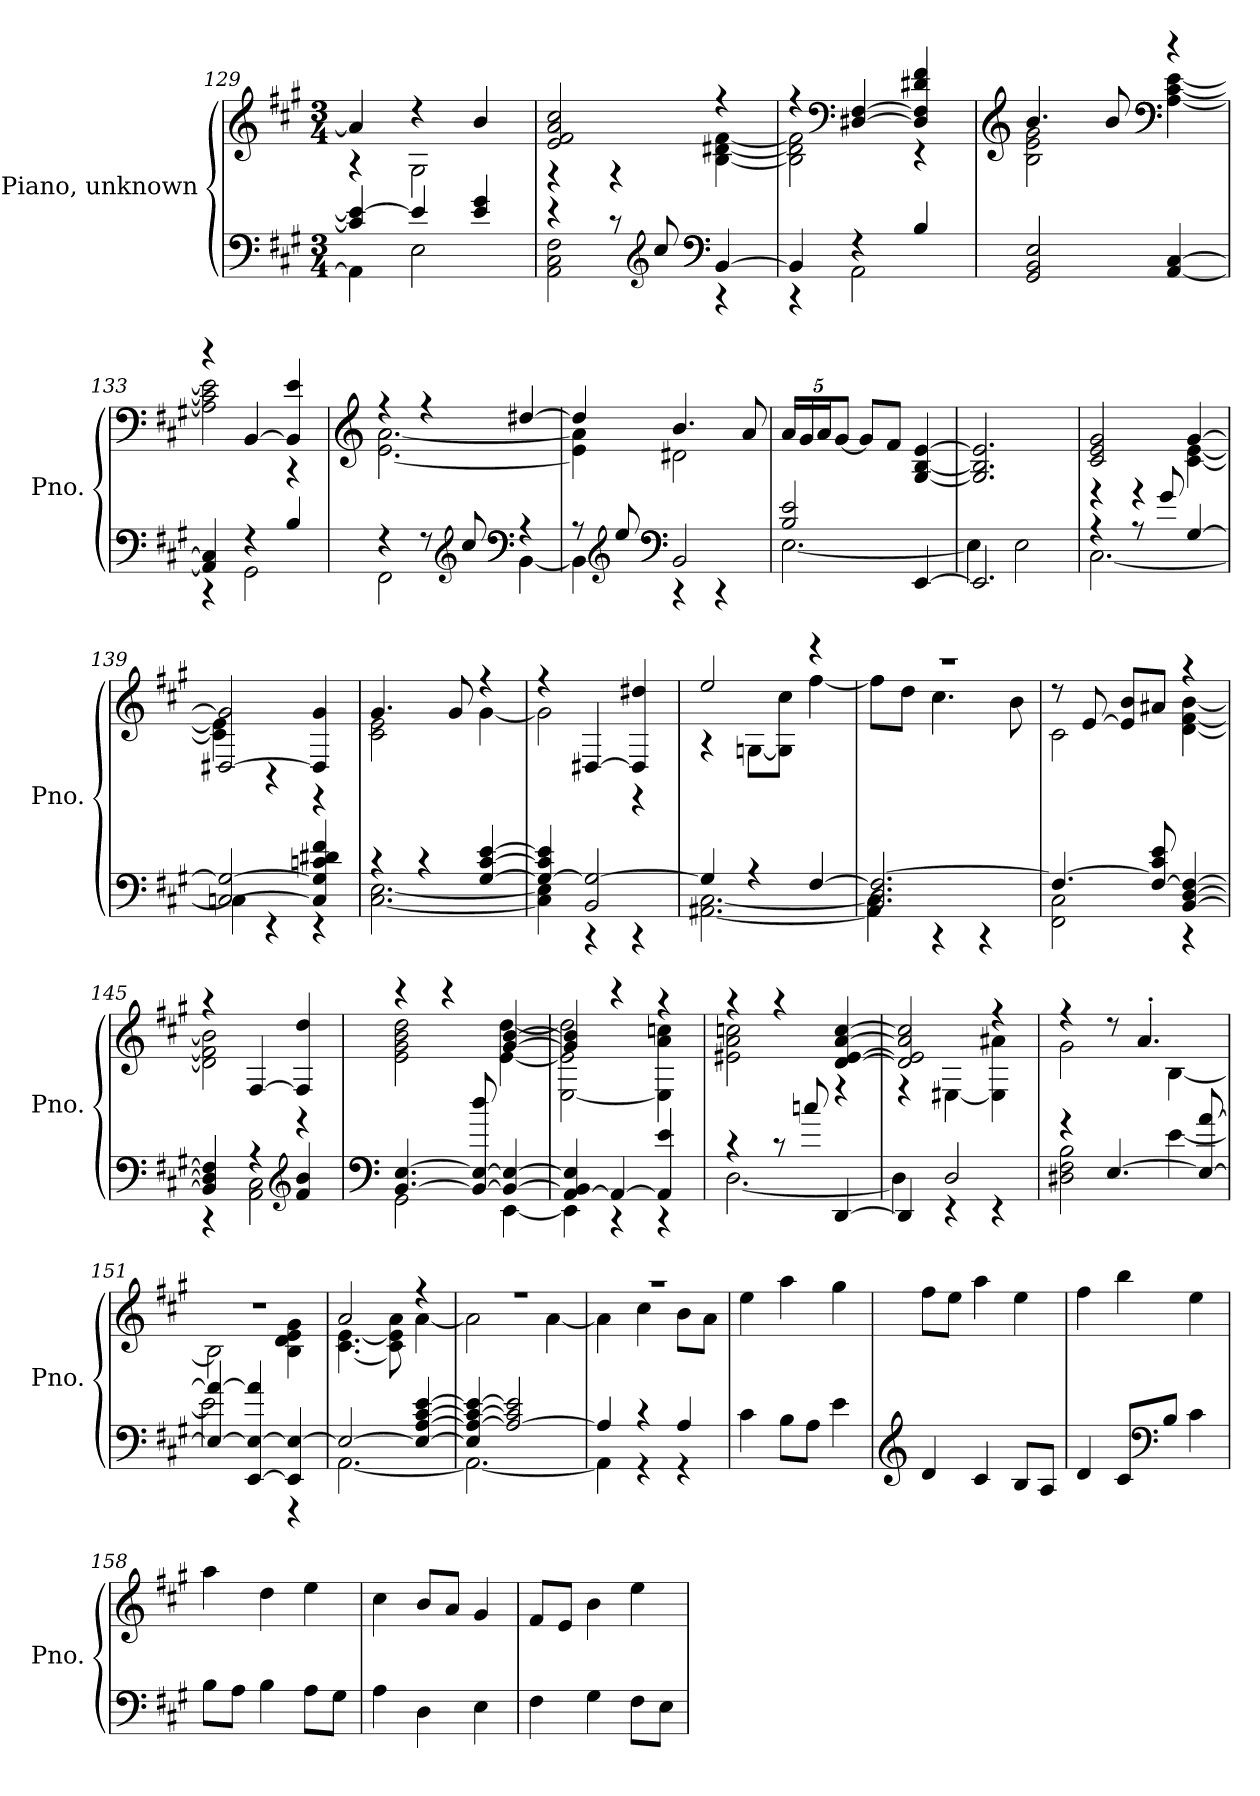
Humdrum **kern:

**kern	**kern
*part1	*part1
*staff2	*staff1
*I"Piano, unknown	*
*I'Pno.	*
*clefF4	*clefG2
*k[f#c#g#]	*k[f#c#g#]
*M3/4	*M3/4
=129	=129
*^	*^
4c#/] 4e/_	4AA\]	4a/]	4r
4e/]	2E\	4r	2G#\
4e/ 4g#/	.	4b/	.
=130	=130	=130	=130
4r	2AA\ 2C#\ 2F#\	2e/ 2f#/ 2a/ 2cc#/	4r
8r	.	.	4r
*clefG2	*	*	*
8cc#/	.	.	.
*clefF4	*	*	*
[4BB/	4r	4r	[4B\ [4d#X\ [4f#\
!!LO:LB:g=z	!!
=131	=131	=131	=131
4BB/]	4r	4r	2B\] 2d#\] 2f#\]
*	*	*clefF4	*
4r	2AA\	[4D#X/ [4F#/	.
4B/	.	4D#/] 4F#/] 4d#X/ 4f#/	4r
*v	*v	*	*
=132	=132	=132
*	*clefG2	*
2GG#/ 2BB/ 2E/	4.b/	2B\ 2e\ 2g#\
.	8b/	.
*	*clefF4	*
[4AA/ [4C#/	4r	[4A\ [4c#\ [4e\
=133	=133	=133
*^	*	*
4AA/] 4C#/]	4r	4r	2A\] 2c#\] 2e\]
4r	2GG#\	[4BB/	.
4B/	.	4BB/] 4e/	4r
=134	=134	=134	=134
*	*	*clefG2	*
4r	2FF#\	4r	[2.e\ [2.a\
8r	.	4r	.
*clefG2	*	*	*
8cc#/	.	.	.
*clefF4	*	*	*
4r	[4BB\	[4dd#X/	.
=135	=135	=135	=135
8r	4BB\]	4dd#/]	4e\] 4a\]
*clefG2	*	*	*
8ee/	.	.	.
*clefF4	*	*	*
2BB/	4r	4.b/	2d#X\
.	4r	.	.
.	.	8a/	.
*	*	*v	*v
!!LO:LB:g=z
=136	=136	=136
*	*	*Xbrackettup
2B/ 2e/	[2.E\	20a/LL
.	.	20g#/
.	.	20a/J
.	.	[10g#/J
.	.	8g#/L]
.	.	8f#/J
[4EE/	.	[4G#/ [4B/ [4e/
=137	=137	=137
2.EE/]	4E\]	2.G#/] 2.B/] 2.e/]
.	2E\	.
=138	=138	=138
*	*	*^
4r	[2.C#\	2c#/ 2e/ 2g#/	4r
8r	.	.	4r
8g#/	.	.	.
[4G#/	.	[4g#/	[4c#\ [4e\
=139	=139	=139	=139
[2Cn/ 2G#/_	4C#\]	[2D#X/ 2g#/]	4c#\] 4e\]
.	4r	.	4r
4C/] 4G#/] 4cn/ 4d#X/ 4f#/	4r	4D#/] 4g#/	4r
=140	=140	=140	=140
4r	[2.C#\ [2.E\	4.g#/	2c#\ 2e\
4r	.	.	.
.	.	8g#/	.
[4G#/ [4c#/ [4e/	.	4r	[4g#\
=141	=141	=141	=141
4G#/_ 4c#/] 4e/]	4C#\] 4E\]	4r	2g#\]
2BB/ 2G#/_	4r	[4D#X/	.
.	4r	4D#/] 4dd#X/	4r
=142	=142	=142	=142
4G#/]	[2.AA#X\ [2.C#\	2ee/	4r
4r	.	.	[8Gn\L
.	.	.	8G\] 8cc#\J
[4F#/	.	4r	[4ff#\
!!LO:LB:g=z	!!
=143	=143	=143	=143
2.BB/ 2.D/ 2.F#/_	4AA#\] 4C#\]	2.r	8ff#\L]
.	.	.	8dd\J
.	4r	.	4.cc#\
.	4r	.	.
.	.	.	8b\
=144	=144	=144	=144
4.F#/_	2FF#\ 2C#\	8r	2c#\
.	.	[8e/	.
.	.	8e/] 8b/L	.
8F#/_ 8c#/ 8e/	.	8a#X/J	.
[4BB/ [4D/ 4F#/_	4r	4r	[4d\ [4f#\ [4b\
=145	=145	=145	=145
4BB/] 4D/] 4F#/]	4r	4r	2d\] 2f#\] 2b\]
4r	2AA\ 2C#\	[4F#/	.
*clefG2	*	*	*
4f#/ 4b/	.	4F#/] 4dd/	4r
=146	=146	=146	=146
*clefF4	*	*	*
[4.BB/ [4.E/	2GG#\	4r	2e\ 2g#\ 2b\ 2dd\
.	.	4r	.
8BB/_ 8E/_ 8dd/	.	.	.
4BB/_ 4E/_	[4EE\	[4g#/ [4b/	[4e\ [4dd\
=147	=147	=147	=147
[4AA/ 4BB/] 4E/]	4EE\]	4g#/] 4b/]	[2E\ 2e\] 2dd\]
4AA/_	4r	4r	.
4AA/] 4e/	4r	4r	4E\] 4a\ 4ccn\
=148	=148	=148	=148
4r	[2.D\	4r	2e#X\ 2a\ 2ccn\
8r	.	4r	.
8ccn/	.	.	.
[4DD/	.	[4d/ [4e#/ [4a/ [4cc/	4r
!!LO:PB:g=z	!!
=149	=149	=149	=149
4DD/]	4D\]	2d/] 2e#/] 2a/] 2cc/]	4r
2D/	4r	.	[4E#X\
.	4r	4r	4E#\] 4a#X\
=150	=150	=150	=150
4r	2D#X\ 2F#\ 2B\	4r	2g#\
[4.E/	.	8r	.
.	.	4.a'/	.
.	[4e\	.	[4B\
8E/_ [8a/	.	.	.
=151	=151	=151	=151
4E/_ 4a/_	2e\]	2.r	2B\]
[4EE/ 4E/_ 4a/]	.	.	.
4EE/] 4E/_	4r	.	4B\ 4d\ 4e\ 4g#\
=152	=152	=152	=152
2E/_	[2.AA\	2a/	[4.c#\ [4.e\
.	.	.	8c#\] 8e\] 8a\
4E/_ [4A/ [4c#/ [4e/	.	4r	[4a\
=153	=153	=153	=153
4E/] 4A/_ 4c#/_ 4e/_	2.AA\_	2.r	2a\]
2A/_ 2c#/] 2e/]	.	.	.
.	.	.	[4a\
=154	=154	=154	=154
4A/]	4AA\]	2.r	4a\]
4r	4r	.	4cc#\
4A/	4r	.	8b\L
.	.	.	8a\J
*v	*v	*	*
*	*v	*v
=155	=155
4c#\	4ee\
8B\L	4aa\
8A\J	.
4e\	4gg#\
!!LO:LB:g=z
=156	=156
*clefG2	*
4d/	8ff#\L
.	8ee\J
4c#/	4aa\
8B/L	4ee\
8A/J	.
=157	=157
4d/	4ff#\
8c#/L	4bb\
*clefF4	*
8B/J	.
4c#\	4ee\
=158	=158
8B\L	4aa\
8A\J	.
4B\	4dd\
8A\L	4ee\
8G#\J	.
=159	=159
4A\	4cc#\
4D\	8b/L
.	8a/J
4E\	4g#/
=160	=160
4F#\	8f#/L
.	8e/J
4G#\	4b\
8F#\L	4ee\
8E\J	.
=	=
*-	*-
